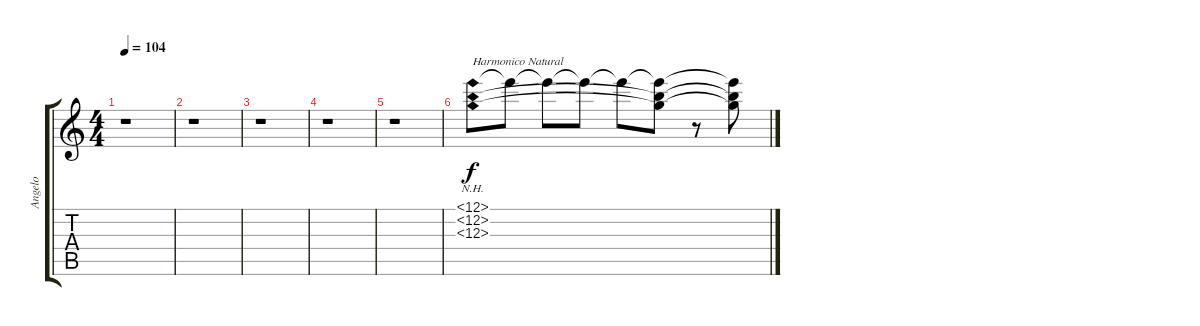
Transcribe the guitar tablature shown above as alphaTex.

\track ("Angelo" "Angelo") {instrument acousticguitarnylon}
\staff {score tabs}
\tuning (E4 B3 G3 D3 A2 E2) {hide}
\ts (4 4)
\tempo 104
\clef g2
\ks c
r.1{dy f} |
r.1 |
r.1 |
r.1 |
r.1 |
(12.1{nh} 12.2{nh} 12.3{nh}).8{txt "Harmonico Natural"} 12.1{t}.8 12.1{t}.8 12.1{t}.8 12.1{t}.8 (12.1{t} 12.2{t} 12.3{t}).8 r.8 (12.1{t} 12.2{t} 12.3{t}).8
